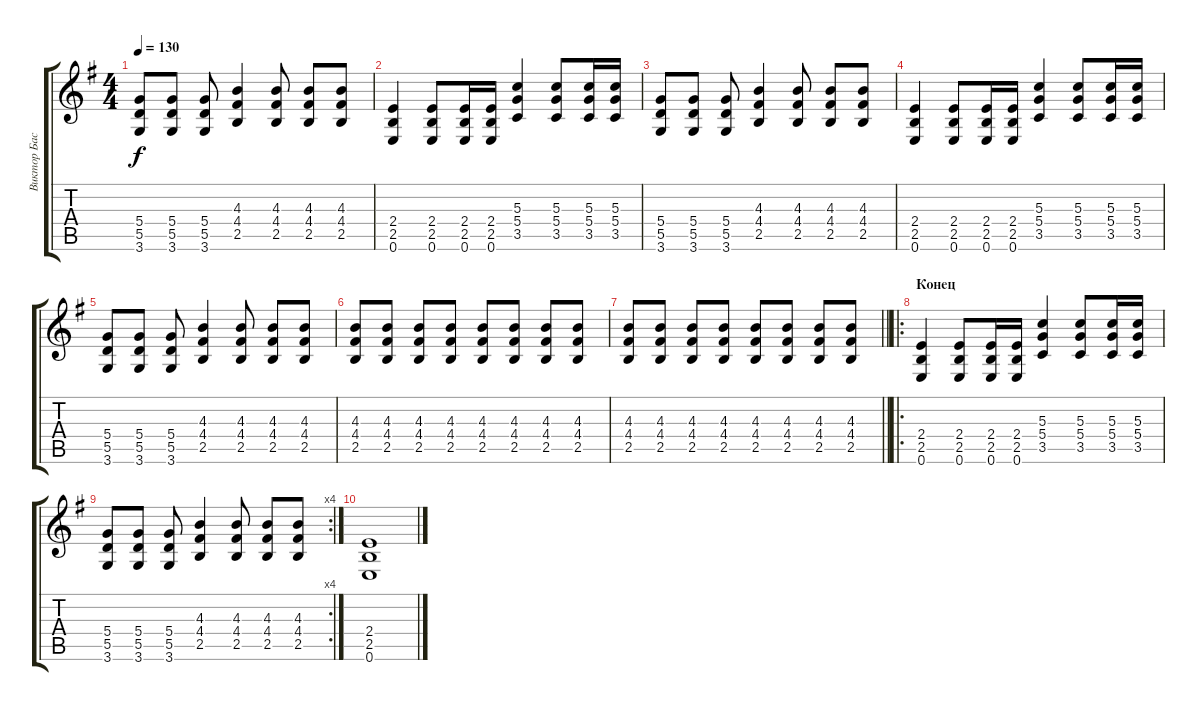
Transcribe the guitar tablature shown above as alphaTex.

\track ("Виктор Бастраков " "Виктор Бас") {instrument distortionguitar}
\staff {score tabs}
\tuning (E4 B3 G3 D3 A2 E2) {hide}
\ts (4 4)
\tempo 130
\clef g2
\ks eminor
(5.4 5.5 3.6).8{dy f} (5.4 5.5 3.6).8 (5.4 5.5 3.6).8 (4.3 4.4 2.5).4 (4.3 4.4 2.5).8 (4.3 4.4 2.5).8 (4.3 4.4 2.5).8 |
(2.4 2.5 0.6).4 (2.4 2.5 0.6).8 (2.4 2.5 0.6).16 (2.4 2.5 0.6).16 (5.3 5.4 3.5).4 (5.3 5.4 3.5).8 (5.3 5.4 3.5).16 (5.3 5.4 3.5).16 |
(5.4 5.5 3.6).8 (5.4 5.5 3.6).8 (5.4 5.5 3.6).8 (4.3 4.4 2.5).4 (4.3 4.4 2.5).8 (4.3 4.4 2.5).8 (4.3 4.4 2.5).8 |
(2.4 2.5 0.6).4 (2.4 2.5 0.6).8 (2.4 2.5 0.6).16 (2.4 2.5 0.6).16 (5.3 5.4 3.5).4 (5.3 5.4 3.5).8 (5.3 5.4 3.5).16 (5.3 5.4 3.5).16 |
(5.4 5.5 3.6).8 (5.4 5.5 3.6).8 (5.4 5.5 3.6).8 (4.3 4.4 2.5).4 (4.3 4.4 2.5).8 (4.3 4.4 2.5).8 (4.3 4.4 2.5).8 |
(4.3 4.4 2.5).8 (4.3 4.4 2.5).8 (4.3 4.4 2.5).8 (4.3 4.4 2.5).8 (4.3 4.4 2.5).8 (4.3 4.4 2.5).8 (4.3 4.4 2.5).8 (4.3 4.4 2.5).8 |
\barLineRight lightlight
(4.3 4.4 2.5).8 (4.3 4.4 2.5).8 (4.3 4.4 2.5).8 (4.3 4.4 2.5).8 (4.3 4.4 2.5).8 (4.3 4.4 2.5).8 (4.3 4.4 2.5).8 (4.3 4.4 2.5).8 |
\ro
\section ("" "Конец")
(2.4 2.5 0.6).4 (2.4 2.5 0.6).8 (2.4 2.5 0.6).16 (2.4 2.5 0.6).16 (5.3 5.4 3.5).4 (5.3 5.4 3.5).8 (5.3 5.4 3.5).16 (5.3 5.4 3.5).16 |
\rc 4
(5.4 5.5 3.6).8 (5.4 5.5 3.6).8 (5.4 5.5 3.6).8 (4.3 4.4 2.5).4 (4.3 4.4 2.5).8 (4.3 4.4 2.5).8 (4.3 4.4 2.5).8 |
(2.4 2.5 0.6).1
